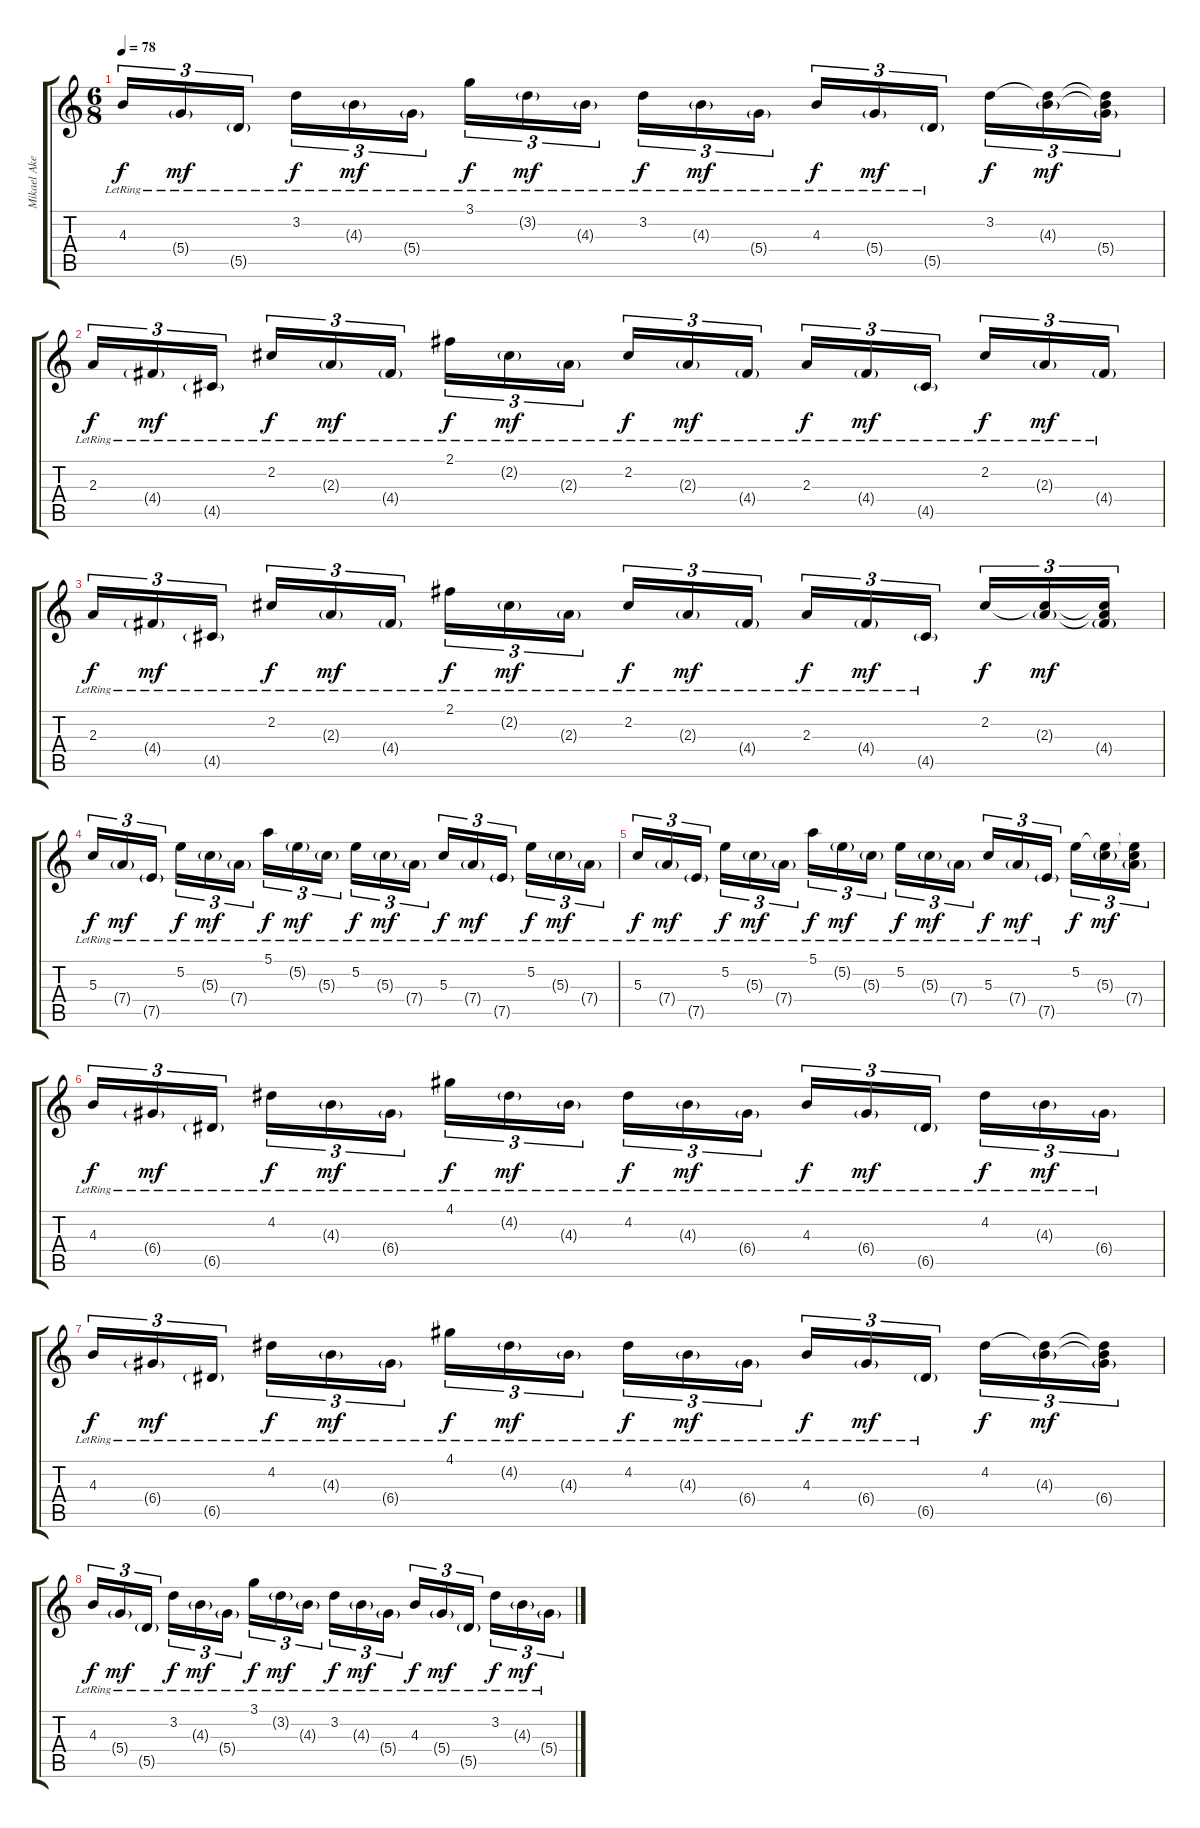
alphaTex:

\track ("Mikael Akerfeldt" "Mikael Ake") {instrument acousticguitarnylon}
\staff {score tabs}
\tuning (E4 B3 G3 D3 A2 E2) {hide}
\ts (6 8)
\tempo 78
\clef g2
\ks c
4.3{lr}.16{tu (3 2) dy f} 5.4{g lr}.16{tu (3 2) dy mf} 5.5{g lr}.16{tu (3 2) beam splitsecondary} 3.2{lr}.16{tu (3 2) dy f} 4.3{g lr}.16{tu (3 2) dy mf} 5.4{g lr}.16{tu (3 2) beam splitsecondary} 3.1{lr}.16{tu (3 2) dy f} 3.2{g lr}.16{tu (3 2) dy mf} 4.3{g lr}.16{tu (3 2)} 3.2{lr}.16{tu (3 2) dy f} 4.3{g lr}.16{tu (3 2) dy mf} 5.4{g lr}.16{tu (3 2) beam splitsecondary} 4.3{lr}.16{tu (3 2) dy f} 5.4{g lr}.16{tu (3 2) dy mf} 5.5{g lr}.16{tu (3 2) beam splitsecondary} 3.2.16{tu (3 2) dy f} (3.2{t} 4.3{g}).16{tu (3 2) dy mf} (3.2{t} 4.3{t} 5.4{g}).16{tu (3 2)} |
2.3{lr}.16{tu (3 2) dy f} 4.4{g lr}.16{tu (3 2) dy mf} 4.5{g lr}.16{tu (3 2) beam splitsecondary} 2.2{lr}.16{tu (3 2) dy f} 2.3{g lr}.16{tu (3 2) dy mf} 4.4{g lr}.16{tu (3 2) beam splitsecondary} 2.1{lr}.16{tu (3 2) dy f} 2.2{g lr}.16{tu (3 2) dy mf} 2.3{g lr}.16{tu (3 2)} 2.2{lr}.16{tu (3 2) dy f} 2.3{g lr}.16{tu (3 2) dy mf} 4.4{g lr}.16{tu (3 2) beam splitsecondary} 2.3{lr}.16{tu (3 2) dy f} 4.4{g lr}.16{tu (3 2) dy mf} 4.5{g lr}.16{tu (3 2) beam splitsecondary} 2.2{lr}.16{tu (3 2) dy f} 2.3{g lr}.16{tu (3 2) dy mf} 4.4{g lr}.16{tu (3 2)} |
2.3{lr}.16{tu (3 2) dy f} 4.4{g lr}.16{tu (3 2) dy mf} 4.5{g lr}.16{tu (3 2) beam splitsecondary} 2.2{lr}.16{tu (3 2) dy f} 2.3{g lr}.16{tu (3 2) dy mf} 4.4{g lr}.16{tu (3 2) beam splitsecondary} 2.1{lr}.16{tu (3 2) dy f} 2.2{g lr}.16{tu (3 2) dy mf} 2.3{g lr}.16{tu (3 2)} 2.2{lr}.16{tu (3 2) dy f} 2.3{g lr}.16{tu (3 2) dy mf} 4.4{g lr}.16{tu (3 2) beam splitsecondary} 2.3{lr}.16{tu (3 2) dy f} 4.4{g lr}.16{tu (3 2) dy mf} 4.5{g lr}.16{tu (3 2) beam splitsecondary} 2.2.16{tu (3 2) dy f} (2.2{t} 2.3{g}).16{tu (3 2) dy mf} (2.2{t} 2.3{t} 4.4{g}).16{tu (3 2)} |
5.3{lr}.16{tu (3 2) dy f} 7.4{g lr}.16{tu (3 2) dy mf} 7.5{g lr}.16{tu (3 2) beam splitsecondary} 5.2{lr}.16{tu (3 2) dy f} 5.3{g lr}.16{tu (3 2) dy mf} 7.4{g lr}.16{tu (3 2) beam splitsecondary} 5.1{lr}.16{tu (3 2) dy f} 5.2{g lr}.16{tu (3 2) dy mf} 5.3{g lr}.16{tu (3 2)} 5.2{lr}.16{tu (3 2) dy f} 5.3{g lr}.16{tu (3 2) dy mf} 7.4{g lr}.16{tu (3 2) beam splitsecondary} 5.3{lr}.16{tu (3 2) dy f} 7.4{g lr}.16{tu (3 2) dy mf} 7.5{g lr}.16{tu (3 2) beam splitsecondary} 5.2{lr}.16{tu (3 2) dy f} 5.3{g lr}.16{tu (3 2) dy mf} 7.4{g lr}.16{tu (3 2)} |
5.3{lr}.16{tu (3 2) dy f} 7.4{g lr}.16{tu (3 2) dy mf} 7.5{g lr}.16{tu (3 2) beam splitsecondary} 5.2{lr}.16{tu (3 2) dy f} 5.3{g lr}.16{tu (3 2) dy mf} 7.4{g lr}.16{tu (3 2) beam splitsecondary} 5.1{lr}.16{tu (3 2) dy f} 5.2{g lr}.16{tu (3 2) dy mf} 5.3{g lr}.16{tu (3 2)} 5.2{lr}.16{tu (3 2) dy f} 5.3{g lr}.16{tu (3 2) dy mf} 7.4{g lr}.16{tu (3 2) beam splitsecondary} 5.3{lr}.16{tu (3 2) dy f} 7.4{g lr}.16{tu (3 2) dy mf} 7.5{g lr}.16{tu (3 2) beam splitsecondary} 5.2.16{tu (3 2) dy f} (5.2{t} 5.3{g}).16{tu (3 2) dy mf} (5.2{t} 5.3{t} 7.4{g}).16{tu (3 2)} |
4.3{lr}.16{tu (3 2) dy f} 6.4{g lr}.16{tu (3 2) dy mf} 6.5{g lr}.16{tu (3 2) beam splitsecondary} 4.2{lr}.16{tu (3 2) dy f} 4.3{g lr}.16{tu (3 2) dy mf} 6.4{g lr}.16{tu (3 2) beam splitsecondary} 4.1{lr}.16{tu (3 2) dy f} 4.2{g lr}.16{tu (3 2) dy mf} 4.3{g lr}.16{tu (3 2)} 4.2{lr}.16{tu (3 2) dy f} 4.3{g lr}.16{tu (3 2) dy mf} 6.4{g lr}.16{tu (3 2) beam splitsecondary} 4.3{lr}.16{tu (3 2) dy f} 6.4{g lr}.16{tu (3 2) dy mf} 6.5{g lr}.16{tu (3 2) beam splitsecondary} 4.2{lr}.16{tu (3 2) dy f} 4.3{g lr}.16{tu (3 2) dy mf} 6.4{g lr}.16{tu (3 2)} |
4.3{lr}.16{tu (3 2) dy f} 6.4{g lr}.16{tu (3 2) dy mf} 6.5{g lr}.16{tu (3 2) beam splitsecondary} 4.2{lr}.16{tu (3 2) dy f} 4.3{g lr}.16{tu (3 2) dy mf} 6.4{g lr}.16{tu (3 2) beam splitsecondary} 4.1{lr}.16{tu (3 2) dy f} 4.2{g lr}.16{tu (3 2) dy mf} 4.3{g lr}.16{tu (3 2)} 4.2{lr}.16{tu (3 2) dy f} 4.3{g lr}.16{tu (3 2) dy mf} 6.4{g lr}.16{tu (3 2) beam splitsecondary} 4.3{lr}.16{tu (3 2) dy f} 6.4{g lr}.16{tu (3 2) dy mf} 6.5{g lr}.16{tu (3 2) beam splitsecondary} 4.2.16{tu (3 2) dy f} (4.2{t} 4.3{g}).16{tu (3 2) dy mf} (4.2{t} 4.3{t} 6.4{g}).16{tu (3 2)} |
4.3{lr}.16{tu (3 2) dy f} 5.4{g lr}.16{tu (3 2) dy mf} 5.5{g lr}.16{tu (3 2) beam splitsecondary} 3.2{lr}.16{tu (3 2) dy f} 4.3{g lr}.16{tu (3 2) dy mf} 5.4{g lr}.16{tu (3 2) beam splitsecondary} 3.1{lr}.16{tu (3 2) dy f} 3.2{g lr}.16{tu (3 2) dy mf} 4.3{g lr}.16{tu (3 2)} 3.2{lr}.16{tu (3 2) dy f} 4.3{g lr}.16{tu (3 2) dy mf} 5.4{g lr}.16{tu (3 2) beam splitsecondary} 4.3{lr}.16{tu (3 2) dy f} 5.4{g lr}.16{tu (3 2) dy mf} 5.5{g lr}.16{tu (3 2) beam splitsecondary} 3.2{lr}.16{tu (3 2) dy f} 4.3{g lr}.16{tu (3 2) dy mf} 5.4{g lr}.16{tu (3 2)}
